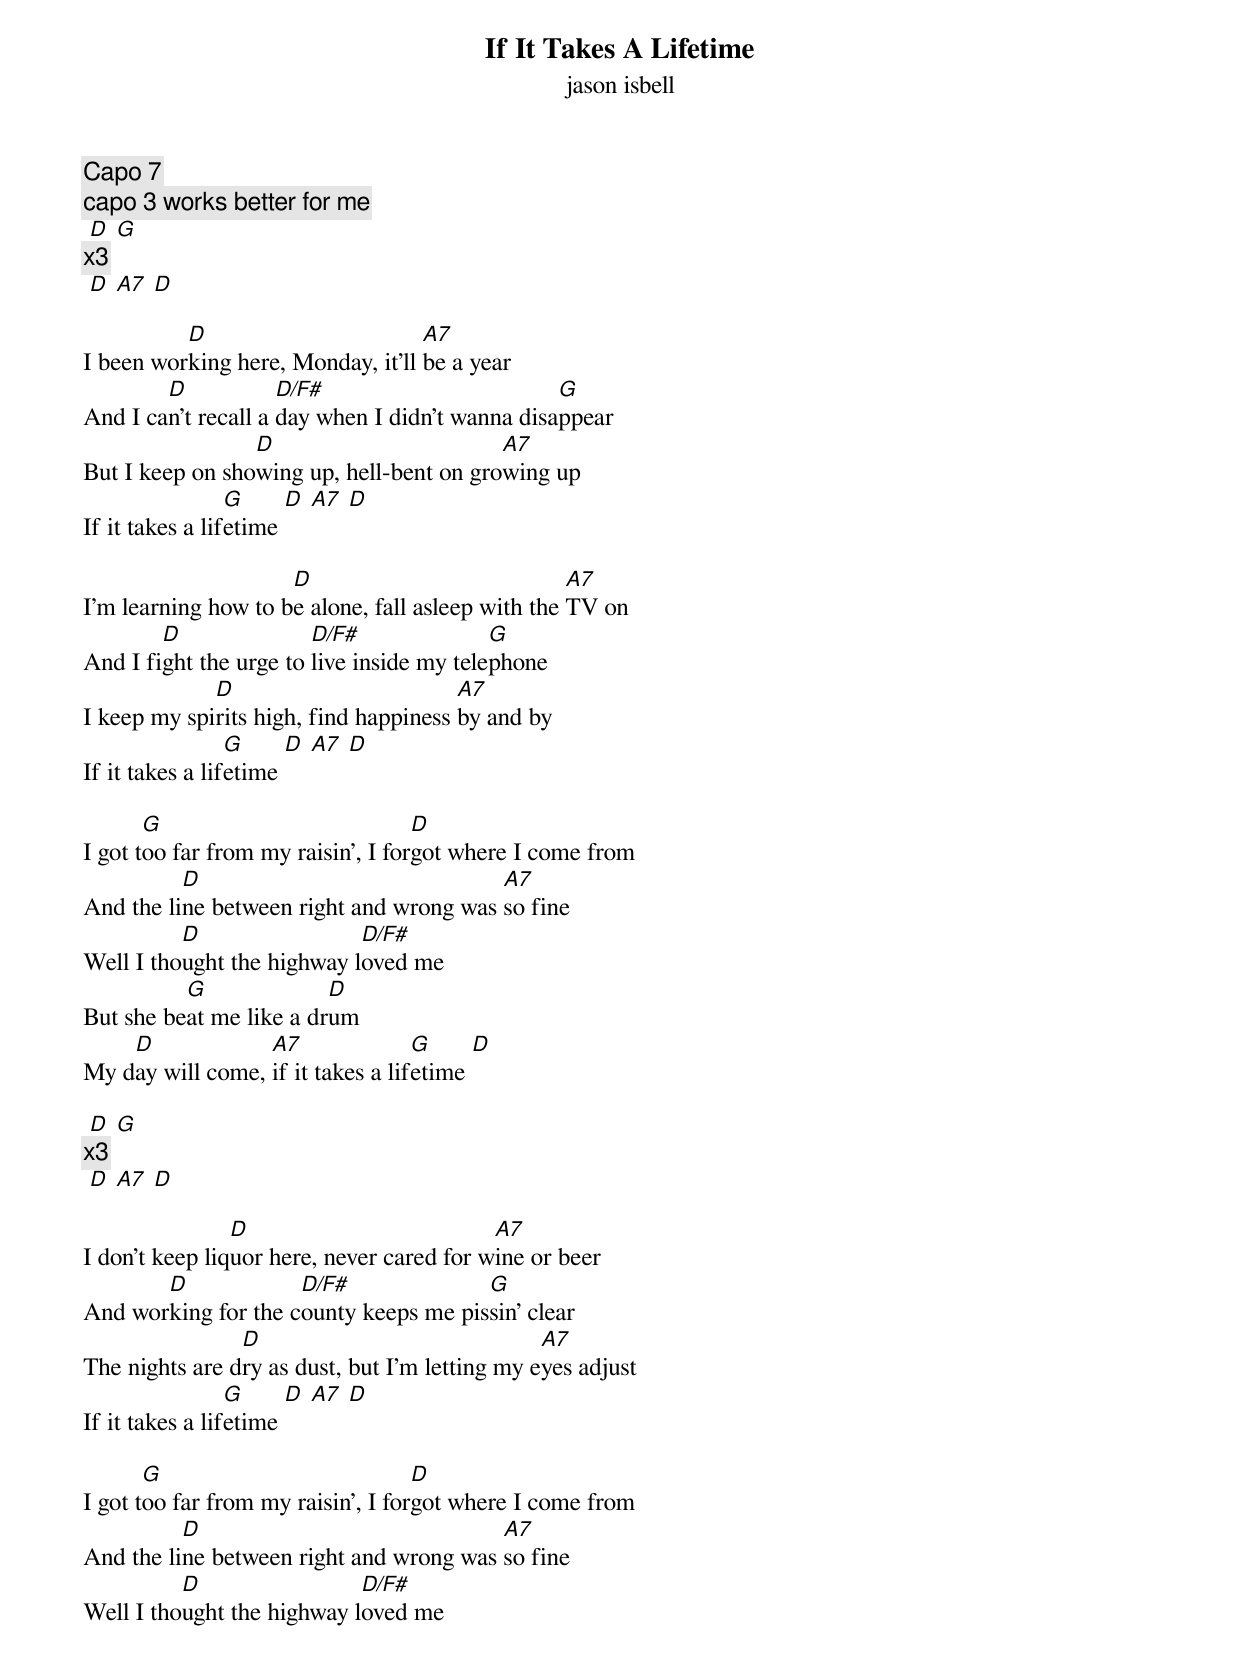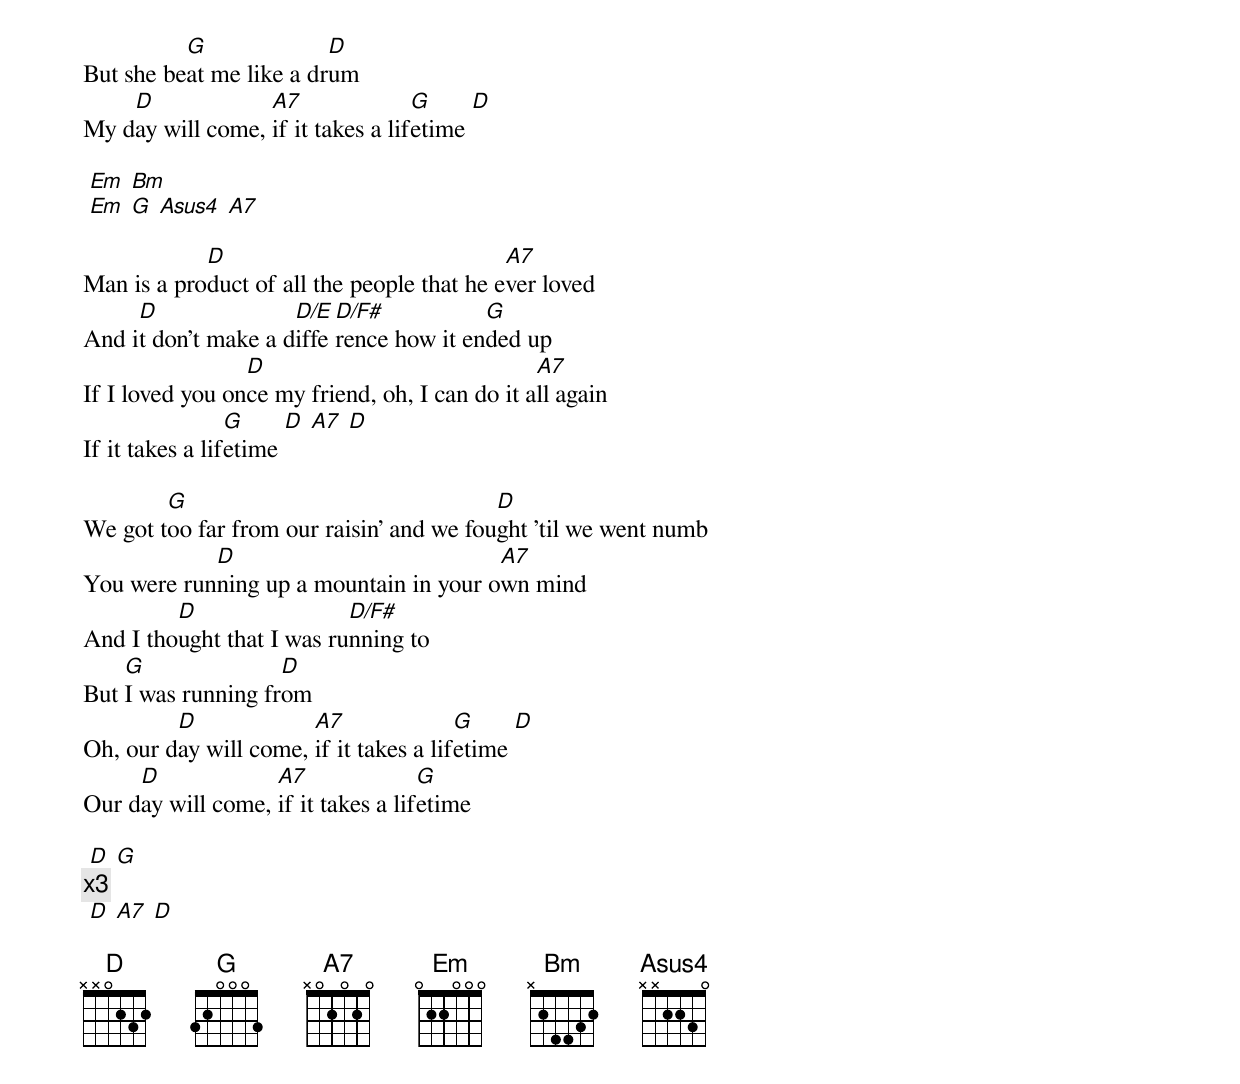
{title: If It Takes A Lifetime}
{subtitle: jason isbell}

{c:Capo 7}
{c:capo 3 works better for me}
 [D] [G]
{c:x3}
 [D] [A7] [D]

I been wor[D]king here, Monday, it'll [A7]be a year
And I ca[D]n't recall a [D/F#]day when I didn't wanna disa[G]ppear
But I keep on sho[D]wing up, hell-bent on gro[A7]wing up
If it takes a lif[G]etime [D] [A7] [D]

I'm learning how to b[D]e alone, fall asleep with the [A7]TV on
And I fi[D]ght the urge to [D/F#]live inside my tele[G]phone
I keep my spi[D]rits high, find happiness [A7]by and by
If it takes a lif[G]etime [D] [A7] [D]

I got t[G]oo far from my raisin', I for[D]got where I come from
And the li[D]ne between right and wrong was [A7]so fine
Well I tho[D]ught the highway l[D/F#]oved me
But she be[G]at me like a dr[D]um
My d[D]ay will come, [A7]if it takes a lif[G]etime [D]

 [D] [G]
{c:x3}
 [D] [A7] [D]

I don't keep liq[D]uor here, never cared for w[A7]ine or beer
And wor[D]king for the c[D/F#]ounty keeps me pis[G]sin' clear
The nights are d[D]ry as dust, but I'm letting my e[A7]yes adjust
If it takes a lif[G]etime [D] [A7] [D]

I got t[G]oo far from my raisin', I for[D]got where I come from
And the li[D]ne between right and wrong was [A7]so fine
Well I tho[D]ught the highway l[D/F#]oved me
But she be[G]at me like a dr[D]um
My d[D]ay will come, [A7]if it takes a lif[G]etime [D]

 [Em] [Bm]
 [Em] [G] [Asus4] [A7]

Man is a pro[D]duct of all the people that he e[A7]ver loved
And i[D]t don't make a d[D/E]iffe[D/F#]rence how it en[G]ded up
If I loved you on[D]ce my friend, oh, I can do it a[A7]ll again
If it takes a lif[G]etime [D] [A7] [D]

We got t[G]oo far from our raisin' and we fou[D]ght 'til we went numb
You were run[D]ning up a mountain in your o[A7]wn mind
And I tho[D]ught that I was ru[D/F#]nning to
But [G]I was running fr[D]om
Oh, our d[D]ay will come, [A7]if it takes a lif[G]etime [D]
Our d[D]ay will come, [A7]if it takes a lif[G]etime

 [D] [G]
{c:x3}
 [D] [A7] [D]

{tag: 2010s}
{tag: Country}
